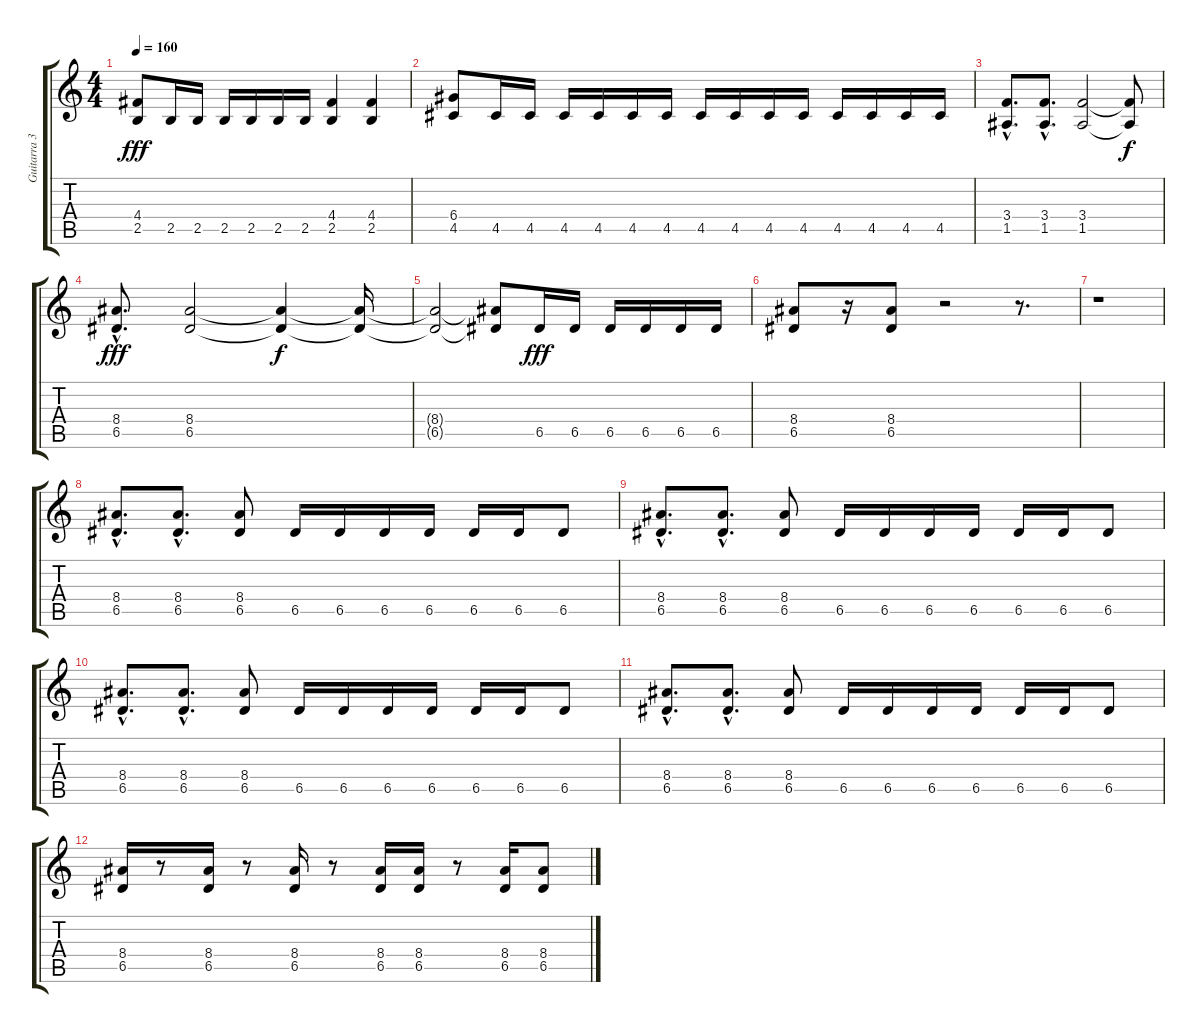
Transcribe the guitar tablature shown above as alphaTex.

\track ("Guitarra 3" "Guitarra 3") {instrument overdrivenguitar}
\staff {score tabs}
\tuning (E4 B3 G3 D3 A2 E2) {hide}
\ts (4 4)
\tempo 160
\clef g2
\ks c
(4.4 2.5).8{dy fff} 2.5.16 2.5.16 2.5.16 2.5.16 2.5.16 2.5.16 (4.4 2.5).4 (4.4 2.5).4 |
(6.4 4.5).8 4.5.16 4.5.16 4.5.16 4.5.16 4.5.16 4.5.16 4.5.16 4.5.16 4.5.16 4.5.16 4.5.16 4.5.16 4.5.16 4.5.16 |
(3.4{hac} 1.5{hac}).8{d} (3.4{hac} 1.5{hac}).8{d} (3.4 1.5).2 (3.4{t} 1.5{t}).8{dy f} |
(8.4{hac} 6.5{hac}).8{d dy fff} (8.4 6.5).2 (8.4{t} 6.5{t}).4{dy f} (8.4{t} 6.5{t}).16 |
(8.4{t} 6.5{t}).2 (8.4{t} 6.5{t}).8 6.5.16{dy fff} 6.5.16 6.5.16 6.5.16 6.5.16 6.5.16 |
(8.4 6.5).8 r.16 (8.4 6.5).8 r.2 r.8{d} |
r.1 |
(8.4{hac} 6.5{hac}).8{d} (8.4{hac} 6.5{hac}).8{d} (8.4 6.5).8 6.5.16 6.5.16 6.5.16 6.5.16 6.5.16 6.5.16 6.5.8 |
(8.4{hac} 6.5{hac}).8{d} (8.4{hac} 6.5{hac}).8{d} (8.4 6.5).8 6.5.16 6.5.16 6.5.16 6.5.16 6.5.16 6.5.16 6.5.8 |
(8.4{hac} 6.5{hac}).8{d} (8.4{hac} 6.5{hac}).8{d} (8.4 6.5).8 6.5.16 6.5.16 6.5.16 6.5.16 6.5.16 6.5.16 6.5.8 |
(8.4{hac} 6.5{hac}).8{d} (8.4{hac} 6.5{hac}).8{d} (8.4 6.5).8 6.5.16 6.5.16 6.5.16 6.5.16 6.5.16 6.5.16 6.5.8 |
(8.4 6.5).16 r.8 (8.4 6.5).16 r.8 (8.4 6.5).16 r.8 (8.4 6.5).16 (8.4 6.5).16 r.8 (8.4 6.5).16 (8.4 6.5).8
